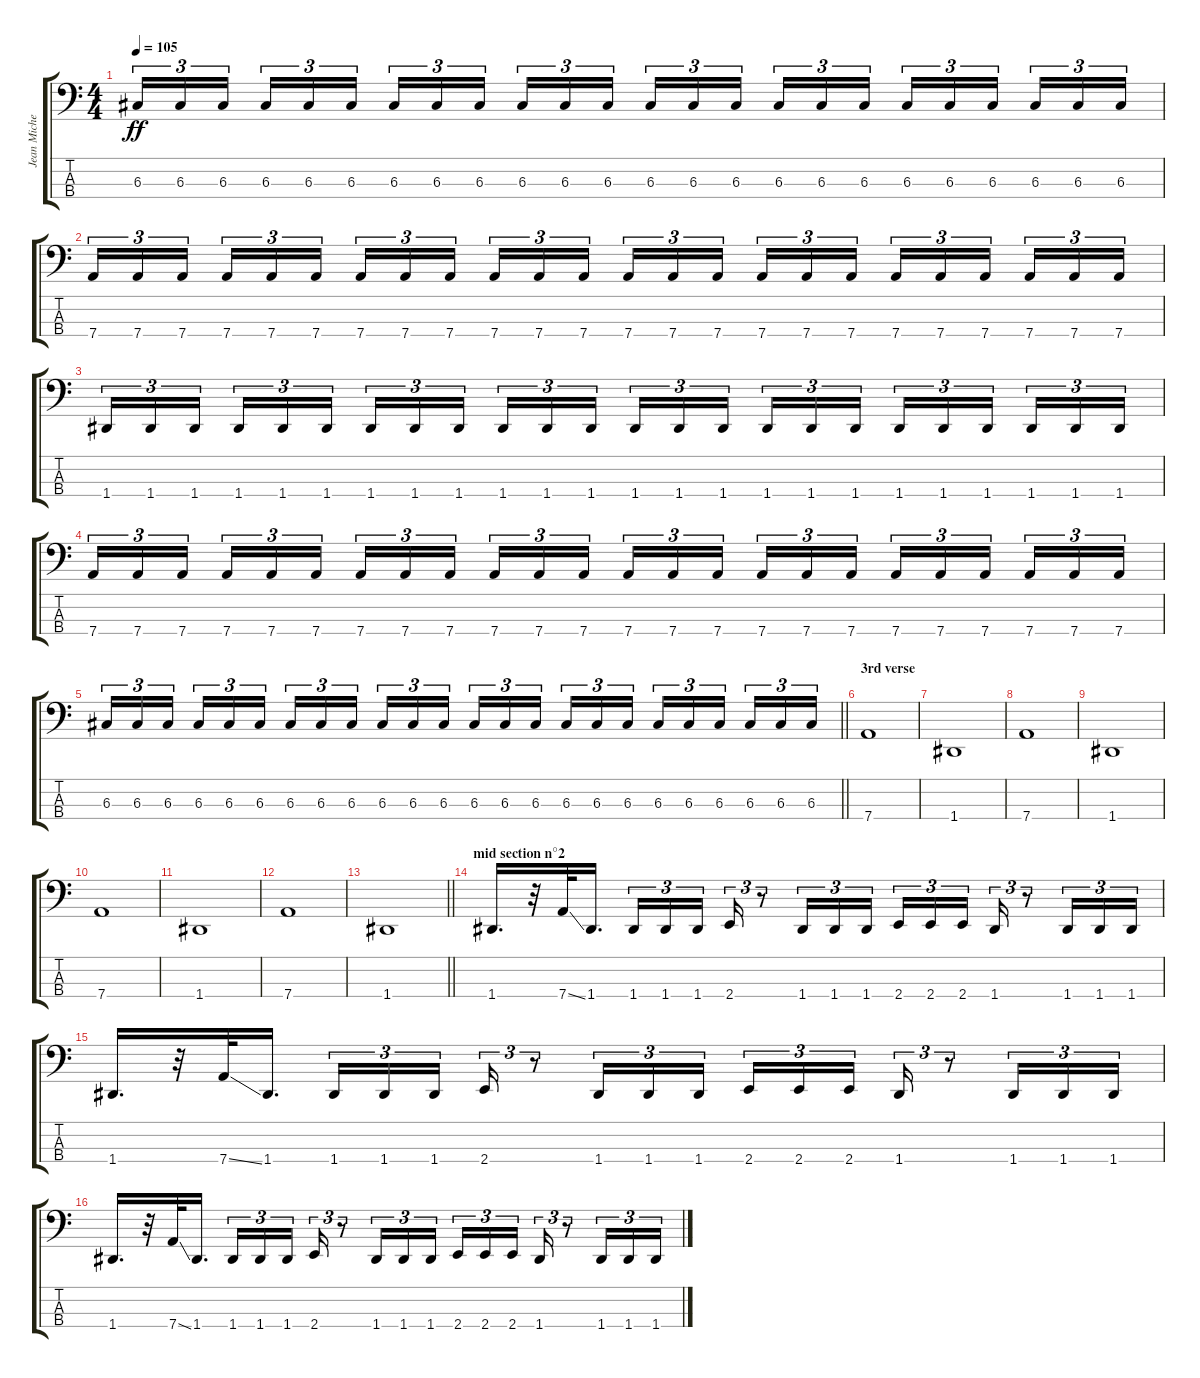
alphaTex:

\track ("Jean Michel" "Jean Miche") {instrument electricbasspick}
\staff {score tabs}
\tuning (F2 C2 G1 D1) {hide}
\ts (4 4)
\tempo 105
\clef f4
\ks c
6.3.16{tu (3 2) dy ff} 6.3.16{tu (3 2)} 6.3.16{tu (3 2) beam splitsecondary} 6.3.16{tu (3 2)} 6.3.16{tu (3 2)} 6.3.16{tu (3 2)} 6.3.16{tu (3 2)} 6.3.16{tu (3 2)} 6.3.16{tu (3 2) beam splitsecondary} 6.3.16{tu (3 2)} 6.3.16{tu (3 2)} 6.3.16{tu (3 2)} 6.3.16{tu (3 2)} 6.3.16{tu (3 2)} 6.3.16{tu (3 2) beam splitsecondary} 6.3.16{tu (3 2)} 6.3.16{tu (3 2)} 6.3.16{tu (3 2)} 6.3.16{tu (3 2)} 6.3.16{tu (3 2)} 6.3.16{tu (3 2) beam splitsecondary} 6.3.16{tu (3 2)} 6.3.16{tu (3 2)} 6.3.16{tu (3 2)} |
7.4.16{tu (3 2)} 7.4.16{tu (3 2)} 7.4.16{tu (3 2) beam splitsecondary} 7.4.16{tu (3 2)} 7.4.16{tu (3 2)} 7.4.16{tu (3 2)} 7.4.16{tu (3 2)} 7.4.16{tu (3 2)} 7.4.16{tu (3 2) beam splitsecondary} 7.4.16{tu (3 2)} 7.4.16{tu (3 2)} 7.4.16{tu (3 2)} 7.4.16{tu (3 2)} 7.4.16{tu (3 2)} 7.4.16{tu (3 2) beam splitsecondary} 7.4.16{tu (3 2)} 7.4.16{tu (3 2)} 7.4.16{tu (3 2)} 7.4.16{tu (3 2)} 7.4.16{tu (3 2)} 7.4.16{tu (3 2) beam splitsecondary} 7.4.16{tu (3 2)} 7.4.16{tu (3 2)} 7.4.16{tu (3 2)} |
1.4.16{tu (3 2)} 1.4.16{tu (3 2)} 1.4.16{tu (3 2) beam splitsecondary} 1.4.16{tu (3 2)} 1.4.16{tu (3 2)} 1.4.16{tu (3 2)} 1.4.16{tu (3 2)} 1.4.16{tu (3 2)} 1.4.16{tu (3 2) beam splitsecondary} 1.4.16{tu (3 2)} 1.4.16{tu (3 2)} 1.4.16{tu (3 2)} 1.4.16{tu (3 2)} 1.4.16{tu (3 2)} 1.4.16{tu (3 2) beam splitsecondary} 1.4.16{tu (3 2)} 1.4.16{tu (3 2)} 1.4.16{tu (3 2)} 1.4.16{tu (3 2)} 1.4.16{tu (3 2)} 1.4.16{tu (3 2) beam splitsecondary} 1.4.16{tu (3 2)} 1.4.16{tu (3 2)} 1.4.16{tu (3 2)} |
7.4.16{tu (3 2)} 7.4.16{tu (3 2)} 7.4.16{tu (3 2) beam splitsecondary} 7.4.16{tu (3 2)} 7.4.16{tu (3 2)} 7.4.16{tu (3 2)} 7.4.16{tu (3 2)} 7.4.16{tu (3 2)} 7.4.16{tu (3 2) beam splitsecondary} 7.4.16{tu (3 2)} 7.4.16{tu (3 2)} 7.4.16{tu (3 2)} 7.4.16{tu (3 2)} 7.4.16{tu (3 2)} 7.4.16{tu (3 2) beam splitsecondary} 7.4.16{tu (3 2)} 7.4.16{tu (3 2)} 7.4.16{tu (3 2)} 7.4.16{tu (3 2)} 7.4.16{tu (3 2)} 7.4.16{tu (3 2) beam splitsecondary} 7.4.16{tu (3 2)} 7.4.16{tu (3 2)} 7.4.16{tu (3 2)} |
\barLineRight lightlight
6.3.16{tu (3 2)} 6.3.16{tu (3 2)} 6.3.16{tu (3 2) beam splitsecondary} 6.3.16{tu (3 2)} 6.3.16{tu (3 2)} 6.3.16{tu (3 2)} 6.3.16{tu (3 2)} 6.3.16{tu (3 2)} 6.3.16{tu (3 2) beam splitsecondary} 6.3.16{tu (3 2)} 6.3.16{tu (3 2)} 6.3.16{tu (3 2)} 6.3.16{tu (3 2)} 6.3.16{tu (3 2)} 6.3.16{tu (3 2) beam splitsecondary} 6.3.16{tu (3 2)} 6.3.16{tu (3 2)} 6.3.16{tu (3 2)} 6.3.16{tu (3 2)} 6.3.16{tu (3 2)} 6.3.16{tu (3 2) beam splitsecondary} 6.3.16{tu (3 2)} 6.3.16{tu (3 2)} 6.3.16{tu (3 2)} |
\section ("" "3rd verse")
7.4.1 |
1.4.1 |
7.4.1 |
1.4.1 |
7.4.1 |
1.4.1 |
7.4.1 |
\barLineRight lightlight
1.4.1 |
\section ("" "mid section n°2")
1.4.16{d} r.32 7.4{ss}.32 1.4.16{d} 1.4.16{tu (3 2)} 1.4.16{tu (3 2)} 1.4.16{tu (3 2) beam splitsecondary} 2.4.16{tu (3 2)} r.8{tu (3 2)} 1.4.16{tu (3 2)} 1.4.16{tu (3 2)} 1.4.16{tu (3 2) beam splitsecondary} 2.4.16{tu (3 2)} 2.4.16{tu (3 2)} 2.4.16{tu (3 2)} 1.4.16{tu (3 2)} r.8{tu (3 2)} 1.4.16{tu (3 2)} 1.4.16{tu (3 2)} 1.4.16{tu (3 2)} |
1.4.16{d} r.32 7.4{ss}.32 1.4.16{d} 1.4.16{tu (3 2)} 1.4.16{tu (3 2)} 1.4.16{tu (3 2) beam splitsecondary} 2.4.16{tu (3 2)} r.8{tu (3 2)} 1.4.16{tu (3 2)} 1.4.16{tu (3 2)} 1.4.16{tu (3 2) beam splitsecondary} 2.4.16{tu (3 2)} 2.4.16{tu (3 2)} 2.4.16{tu (3 2)} 1.4.16{tu (3 2)} r.8{tu (3 2)} 1.4.16{tu (3 2)} 1.4.16{tu (3 2)} 1.4.16{tu (3 2)} |
1.4.16{d} r.32 7.4{ss}.32 1.4.16{d} 1.4.16{tu (3 2)} 1.4.16{tu (3 2)} 1.4.16{tu (3 2) beam splitsecondary} 2.4.16{tu (3 2)} r.8{tu (3 2)} 1.4.16{tu (3 2)} 1.4.16{tu (3 2)} 1.4.16{tu (3 2) beam splitsecondary} 2.4.16{tu (3 2)} 2.4.16{tu (3 2)} 2.4.16{tu (3 2)} 1.4.16{tu (3 2)} r.8{tu (3 2)} 1.4.16{tu (3 2)} 1.4.16{tu (3 2)} 1.4.16{tu (3 2)}
